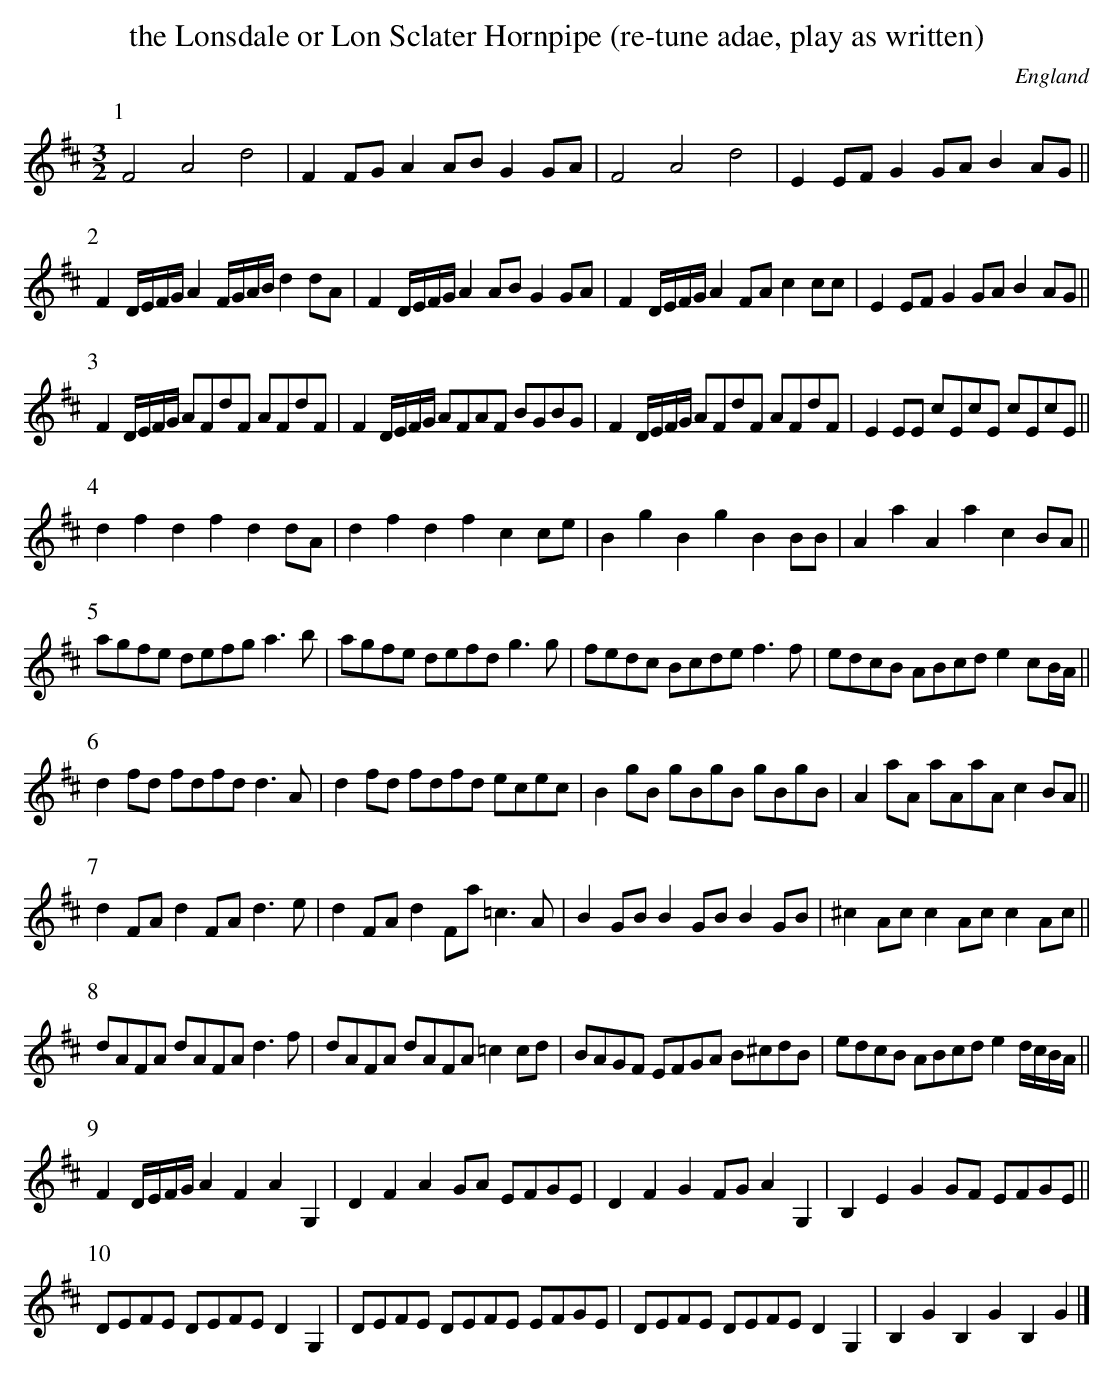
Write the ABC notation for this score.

X:1
T:the Lonsdale or Lon Sclater Hornpipe (re-tune adae, play as written)
L:1/8
M:3/2
O:England
K:D major
P:1
F4 A4 d4 | F2 FG A2 AB G2 GA |\
F4 A4 d4 | E2 EF G2 GA B2 AG ||
P:2
F2 D/2E/2F/2G/2 A2 F/2G/2A/2B/2 d2 dA | F2 D/2E/2F/2G/2 A2 AB G2 GA |\
F2 D/2E/2F/2G/2 A2 FA           c2 cc | E2 EF           G2 GA B2 AG ||
P:3
F2 D/2E/2F/2G/2 AFdF AFdF | F2 D/2E/2F/2G/2 AFAF BGBG |\
F2 D/2E/2F/2G/2 AFdF AFdF | E2 EE           cEcE cEcE ||
P:4
d2 f2 d2 f2 d2 dA | d2 f2 d2 f2 c2 ce |\
B2 g2 B2 g2 B2 BB | A2 a2 A2 a2 c2 BA ||
P:5
agfe defg a3 b | agfe defd g3  g      |\
fedc Bcde f3 f | edcB ABcd e2 cB/2A/2 ||
P:6
d2 fd fdfd d3 A | d2 fd fdfd ecec |\
B2 gB gBgB gBgB | A2 aA aAaA c2 BA||
P:7
d2 FA d2 FA d3 e |  d2 FA d2 Fa =c3 A |\
B2 GB B2 GB B2 GB| ^c2 Ac c2 Ac c2 Ac ||
P:8
dAFA dAFA d3 f  | dAFA dAFA =c2 cd |\
BAGF EFGA B^cdB | edcB ABcd e2 d/2c/2B/2A/2 ||
P:9
F2 D/2E/2F/2G/2 A2 F2 A2 G,2 | D2  F2 A2 GA EFGE |\
D2 F2           G2 FG A2 G,2 | B,2 E2 G2 GF EFGE ||
P:10
DEFE DEFE D2 G,2 | DEFE DEFE EFGE |\
DEFE DEFE D2 G,2 | B,2 G2 B,2 G2 B,2 G2 |]
